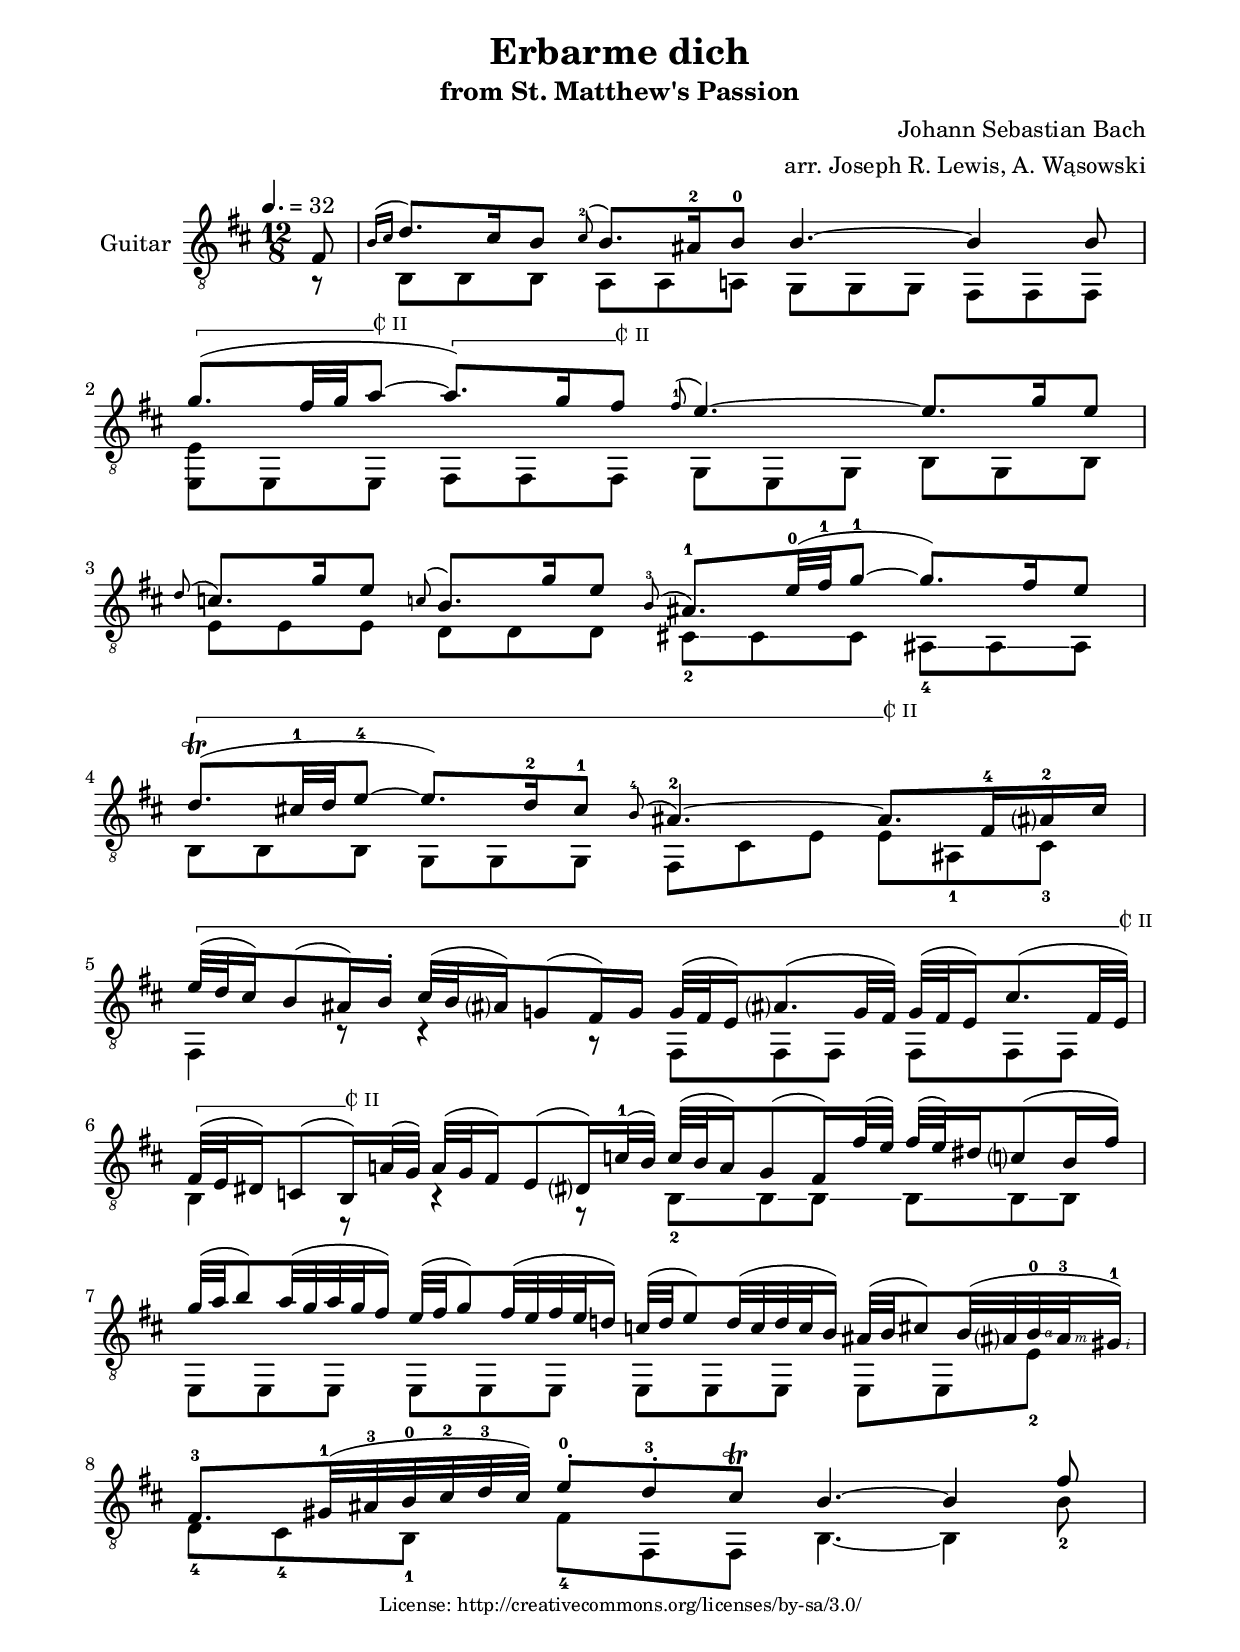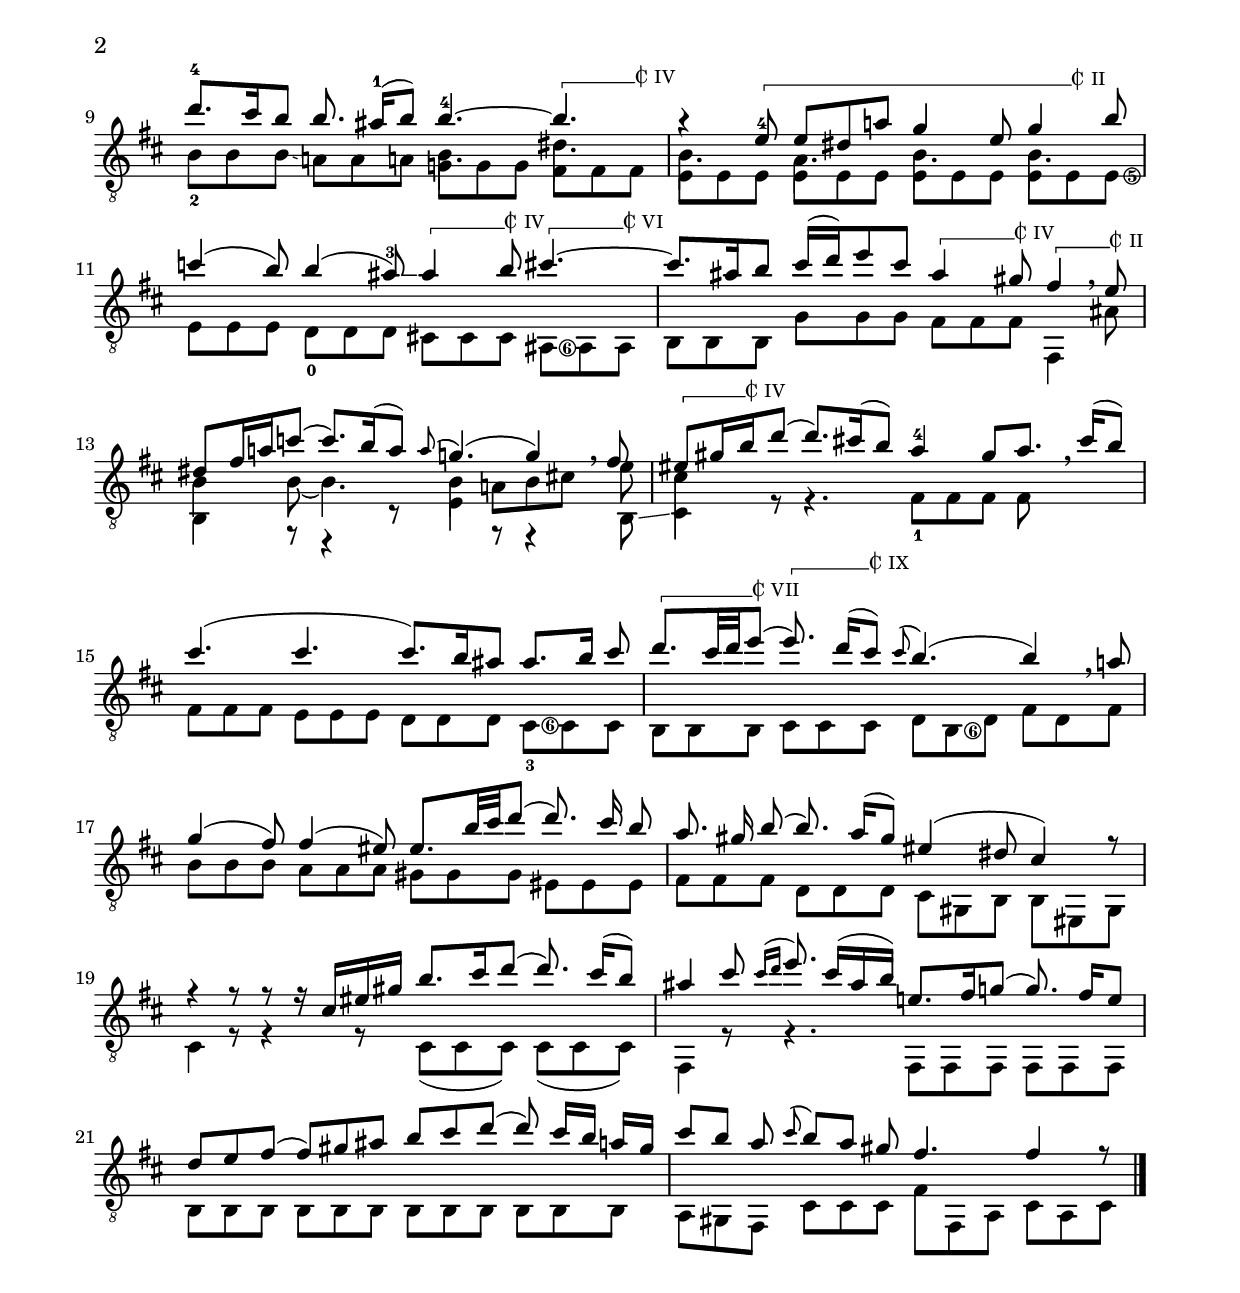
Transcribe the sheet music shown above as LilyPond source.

%%%%%%%%%%%%%%%%%%%%%%%%%%%%%%%%%%%%%%%%%%%%
%% %%%%%%%  Cut here ----- Start 'bbarred.ly'

%% C with slash -------------------------------
cWithSlash = \markup {
  \combine \roman C \translate #'(0.6 . -0.4) \draw-line #'(0 . 2.0)
}
%% Span -----------------------------------
%% Syntax: \bbarre #"text" { notes } - text = any number of box
bbarre =
#(define-music-function (barre location str music) (string? ly:music?)
   (let ((elts (extract-named-music music '(NoteEvent EventChord))))
     (if (pair? elts)
         (let ((first-element (first elts))
               (last-element (last elts)))
           (set! (ly:music-property first-element 'articulations)
                 (cons (make-music 'TextSpanEvent 'span-direction -1)
                       (ly:music-property first-element 'articulations)))
           (set! (ly:music-property last-element 'articulations)
                 (cons (make-music 'TextSpanEvent 'span-direction 1)
                       (ly:music-property last-element 'articulations))))))
   #{
       \once \override TextSpanner #'font-size = #-2
       \once \override TextSpanner #'font-shape = #'upright
       \once \override TextSpanner #'staff-padding = #3
       \once \override TextSpanner #'style = #'line
       \once \override TextSpanner #'to-barline = ##f
       \once \override TextSpanner #'bound-details =
            #`((left
                (text . ,#{ \markup { \draw-line #'( 0 . -.5) } #})
                (Y . 0)
                (padding . 0.25)
                (attach-dir . -2))
               (right
                (text . ,#{ \markup { \cWithSlash #str } #})
                (Y . 0)
                (padding . 0.25)
                (attach-dir . 2)))
%% uncomment this line for make full barred
       % \once  \override TextSpanner #'bound-details #'left #'text =  \markup { "B" #str }
       $music
   #})

%% %%%%%%%  Cut here ----- End 'bbarred.ly'
%% Copy and change the last line for full barred. Rename in 'fbarred.ly'
%%%%%%%%%%%%%%%%%%%%%%%%%%%%%%%%%%%%%%%%%%%%

%%%%%%%%%%%%%%%%%%%%%%%%%%%%%%%%%%%%%%%%%%%%
%% %%%%%%%  Cut here ----- Start 'bbarred.ly'

%% C with slash -------------------------------
cWithSlash = \markup {
  \combine \roman C \translate #'(0.6 . -0.4) \draw-line #'(0 . 2.0)
}
%% Span -----------------------------------
%% Syntax: \bbarre #"text" { notes } - text = any number of box
fbarre =
#(define-music-function (barre location str music) (string? ly:music?)
   (let ((elts (extract-named-music music '(NoteEvent EventChord))))
     (if (pair? elts)
         (let ((first-element (first elts))
               (last-element (last elts)))
           (set! (ly:music-property first-element 'articulations)
                 (cons (make-music 'TextSpanEvent 'span-direction -1)
                       (ly:music-property first-element 'articulations)))
           (set! (ly:music-property last-element 'articulations)
                 (cons (make-music 'TextSpanEvent 'span-direction 1)
                       (ly:music-property last-element 'articulations))))))
   #{
       \once \override TextSpanner #'font-size = #-2
       \once \override TextSpanner #'font-shape = #'upright
       \once \override TextSpanner #'staff-padding = #3
       \once \override TextSpanner #'style = #'line
       \once \override TextSpanner #'to-barline = ##f
       \once \override TextSpanner #'bound-details =
            #`((left
                (text . ,#{ \markup { \draw-line #'( 0 . -.5) } #})
                (Y . 0)
                (padding . 0.25)
                (attach-dir . -2))
               (right
                (text . ,#{ \markup { \cWithSlash #str } #})
                (Y . 0)
                (padding . 0.25)
                (attach-dir . 2)))
%% uncomment this line for make full barred
       \once  \override TextSpanner #'bound-details #'left #'text =  \markup { "B" #str }
       $music
   #})

%% %%%%%%%  Cut here ----- End 'bbarred.ly'
%% Copy and change the last line for full barred. Rename in 'fbarred.ly'
%%%%%%%%%%%%%%%%%%%%%%%%%%%%%%%%%%%%%%%%%%%%

%\version "2.12.3-1"
\version "2.16.2"
\paper {
        ragged-right = ##f
        left-margin = 16\mm
        right-margin = 16\mm
        top-margin = 12\mm
        bottom-margin = 16\mm
} 
\header {
  title = "Erbarme dich"
  subtitle = \markup \center-column { "from St. Matthew's Passion" } 
  composer = "Johann Sebastian Bach"
  arranger = "arr. Joseph R. Lewis, A. Wąsowski"
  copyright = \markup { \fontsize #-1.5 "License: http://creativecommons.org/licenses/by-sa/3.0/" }
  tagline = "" %remove
} %end header

%guide = #(define-music-function (parser location shift pad) (pair? number?) #{
% 	\once \override TextSpanner.dash-period = #1.5
%    \once \override TextSpanner.bound-details.left.padding = #'1
%    \once \override TextSpanner.bound-details.right.padding = #1
%    \once \override TextSpanner.extra-offset = #shift 
%    \override TextSpanner.bound-details.right.Y = #pad
%    \once \override TextSpanner.bound-details.right.text = #'()
%#})

guitarUpperVoice = \relative c {
	\set Staff.instrumentName = "Guitar"
	\set Staff.midiInstrument = "acoustic guitar (nylon)"
	\voiceOne 
	\clef "G_8"
	\key b \minor
	\time 12/8
	
	\partial 8 fis8
	\acciaccatura { b16[ cis] } d8. \stemUp cis16 b8 \appoggiatura cis-2 b8. ais16-2 b8-0 b4. ~ b4 b8 \break
	\slurUp g'8. [( fis32 g a8] ~ a8.) g16 fis8 \appoggiatura fis-1 e4. ~ e8. g16 e8 \break
	\appoggiatura d c!8. g'16 e8 \appoggiatura c! b8. g'16 e8 \appoggiatura b-3 ais8.[-1 \slurUp e'32(-0 fis-1 g8]-1 ~ g8.) fis16 e8 \break
	d8.( \trill cis32-1 d  e8-4 ~ e8.) d16-2 cis8-1 \appoggiatura b-4 ais4.-2 ~ ais8. fis16-4 ais?-2 cis \break
	\bbarre #"II" { e32[( d cis16) b8( ais16) b-.] cis32[( b ais?16) g!8( fis16) g] g32[( fis e16) ais?8.( g32 fis)] g[( fis e16) cis'8.( fis,32 e)] } \break
	\bbarre #"II" { fis32[( e dis16) c8( b16) } a'32( g)] a[( g fis16) e8( dis?16) c'32-1( b)] c[( b a16) g8( fis16) fis'32( e)] fis[( e) dis16) c?8( b16 fis')] \break
	g32[( a b8) a32( g a g fis16)] e32[( fis g8) fis32( e fis e d16)] c32[( d e8) d32( c d c b16)] ais32[( b cis8) b32(ais? b-0\rightHandFinger #4 ais-3\rightHandFinger #3 gis16\rightHandFinger #2)]-1 \break
	fis8.-3 gis32(-1 ais-3 b-0 cis-2 d-3 cis) e8-.-0 d-.-3 cis \trill b4. ~ b4 fis'8  \break
	% bar 9
	d'8.-4 cis16 b8 b8. ais16-1 [(b8)] b4.-4 ~ b4. 
	% bar 10
	r4 e,8-4 e8 dis8 a'8 g4 e8 g4 b8 
	% bar 11
	c4 (b8) b4 (ais8-3) \glissando ais4 b8 \glissando cis4.~ |
	% bar 12
	cis8.  ais16 b8 cis16 (d16) e8 cis8 ais4 gis8 fis4 \breathe e8
	% bar 13
        dis8 fis16 a16 c8 (c8.) b16 (a8 ) \appoggiatura a8 g4. (g4) \breathe fis8 
        % bar 14
        \bbarre #"IV" { eis8 gis16 b16 } d8 (d8.)cis16 (b8) a4-4 gis8 [a8.] \breathe cis16 (b8)
        % bar 15
        cis4. (cis 4. cis8.) b16 \slurDown ais8 ais8. [b16] cis8 \slurUp
        % bar 16
        d8. cis32 d32 e8 (e8.) d16 [(cis8)] \appoggiatura cis8 b4. (b4) \breathe a8
        % bar 17
        \autoBeamOff g4 (fis8) fis4 (eis8)  eis8. [b'32 cis32 d8] (d8.) cis16 b8 
        a8. gis16 b8 (b8.) a16 [(gis8)] eis4 (dis8 cis4) r8
        r4 r8  r8 r16 cis16 [eis16 gis16] b8. [cis16 d8] (d8.) cis16 [(b8)] 
         ais4 cis8 \appoggiatura {cis16 [d16]}  e8. cis16 [(ais16 b16)]  e,8. [fis16 g8]  (g8.) fis16 [e8]
         d8 [e8 fis8] (fis8) [gis8 ais8] b8 [cis8 d8] (d8) cis16 [b16] a16 [gis16] 
         cis8  [b8] a8 \appoggiatura cis8 b8 [a8]  gis8 fis4. fis4 r8
\bar "|."

}

guitarMiddleVoice = \relative c {     
  % bar 9
  s4. s4. b'4. dis4. b4 % a8\rest  
} 

guitarLowerVoice = \relative c {
        \voiceTwo	
	\partial 8 r8
	\override Fingering #'staff-padding = #'()
	b b b a a a g g g fis fis fis | 
	  \bbarre #"II" { << \new VoiceA {
	     e
	     }
	     \new VoiceB {
	     e'
	     }
	  >>  e, e } \bbarre #"II" { fis fis fis } g e g b g b
	e e e d d d cis-2 \glissando cis \glissando cis ais-4 \glissando ais \glissando ais 
	\bbarre #"II" { b b b g g g fis cis' e e } ais,-1 cis-3 
	fis,4 r8 r4 r8 fis fis fis fis fis fis 
	b4 r8 r4 r8 b-2 \glissando b \glissando b \glissando b \glissando b \glissando b
	e, e e e e e e e e e e e'-2
        d-4 cis-4 b-1 fis'-4 fis, fis b4. ~ b4 b'8-2 
        % bar 9
        << { \voiceTwo s4. s4. b4. dis4. } \\ { b8-2 b8 b8 \glissando a a a g g g \bbarre #"IV" { fis fis fis } } >> |
        % bar 10
        << { \voiceTwo b4. a4. b4. b4. } \\ { e,8 e  \bbarre #"II" { e e e e e e e e e } \set stringNumberOrientations = #'(right) e\5 }  >> |
        % bar 11
        e e e d-0 d d \bbarre #"IV" { cis8 cis8 cis8 } \bbarre #"VI" { \set stringNumberOrientations = #'(right) ais\6 ais ais } |
        % bar 12
        b8 b8 b8  g'8 g8 g8 \bbarre #"IV" { fis8 fis8 fis8 } \bbarre #"II" { fis,4 ais'8 }
        % bar 13
        << { \voiceTwo b4 b8 ( b4. )  b4 a8 [b8 cis8] e8 } \\ { \bbarre #"II" { b,4 } r8 r4 r8 e4 r8 r4 b8 \glissando } >> |
        % bar 14
        << { \voiceTwo cis'4 } \\ { cis,4 r8 r4. fis8-1 fis8 fis8 fis8 s4 } >>
        % bar 15
        fis8 fis8 fis8 e8 e8 e8 d8 d8 d8 cis8-3\6 cis8 cis8
        % bar 16
        \bbarre #"VII" { b8 b8 b8 } \bbarre #"IX" { cis8 cis8 cis8 } d8 b8\6 d8 fis8 d8 fis8
        % bar 17
        b8 b8 b8a8 a8 a8 gis8 gis8 gis8 eis8 eis8 eis8 
        % bar 18
        fis8 fis8 fis8 d8 d8 d8 cis8 gis8 b8 b8 eis,8 gis8
        % bar 19
        cis4 r8 r4 r8  cis8 (cis8 cis8 ) cis8 (cis8 cis8 )
        % bar 20
        fis,4 r8 r4. fis8 fis8 fis8 fis8 fis8 fis8
        % bar 21
        b8 b8 b8 b8 b8 b8 b8 b8 b8 b8 b8 b8 
        % bar 22
        a8 gis8 fis8 cis'8 cis8 cis8 fis8 fis,8  a8 cis8 a8 cis8 
}



guitar = \simultaneous {
        \accidentalStyle modern
        \tempo 4. = 32
	\context Voice="guitarUpperVoice" \guitarUpperVoice
	\context Voice="guitarLowerVoice" \guitarLowerVoice
}
\score {
	\simultaneous {
		\context Staff="guitar" \guitar
}

\midi	{
	tempoWholesPerMinute = #(ly:make-moment 84 8)
} % end midi

\layout {

}	


}
